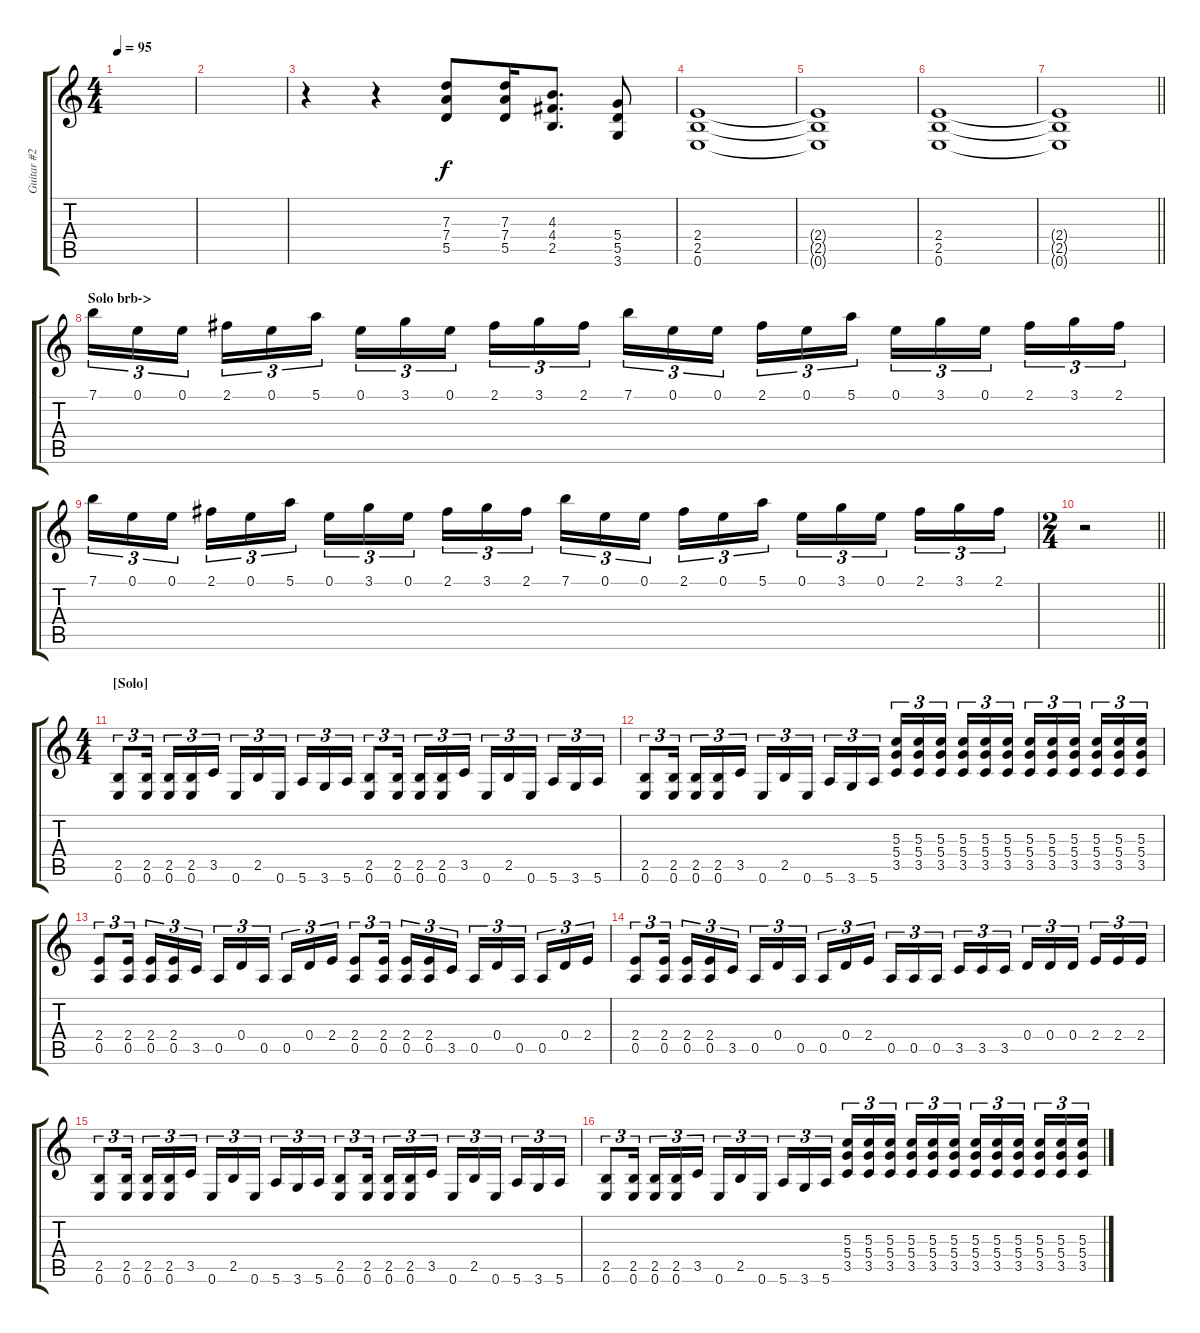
\track ("Guitar #2" "Guitar #2") {instrument distortionguitar}
\staff {score tabs}
\tuning (E4 B3 G3 D3 A2 E2) {hide}
\ts (4 4)
\tempo 95
\clef g2
\ks c
|
|
r.4 r.4 (7.3 7.4 5.5).8 (7.3 7.4 5.5).16 (4.3 4.4 2.5).8{d} (5.4 5.5 3.6).8 |
(2.4 2.5 0.6).1 |
(2.4{t} 2.5{t} 0.6{t}).1 |
(2.4 2.5 0.6).1 |
\barLineRight lightlight
(2.4{t} 2.5{t} 0.6{t}).1 |
\section ("" "Solo brb->")
7.1.16{tu (3 2)} 0.1.16{tu (3 2)} 0.1.16{tu (3 2) beam splitsecondary} 2.1.16{tu (3 2)} 0.1.16{tu (3 2)} 5.1.16{tu (3 2)} 0.1.16{tu (3 2)} 3.1.16{tu (3 2)} 0.1.16{tu (3 2) beam splitsecondary} 2.1.16{tu (3 2)} 3.1.16{tu (3 2)} 2.1.16{tu (3 2)} 7.1.16{tu (3 2)} 0.1.16{tu (3 2)} 0.1.16{tu (3 2) beam splitsecondary} 2.1.16{tu (3 2)} 0.1.16{tu (3 2)} 5.1.16{tu (3 2)} 0.1.16{tu (3 2)} 3.1.16{tu (3 2)} 0.1.16{tu (3 2) beam splitsecondary} 2.1.16{tu (3 2)} 3.1.16{tu (3 2)} 2.1.16{tu (3 2)} |
7.1.16{tu (3 2)} 0.1.16{tu (3 2)} 0.1.16{tu (3 2) beam splitsecondary} 2.1.16{tu (3 2)} 0.1.16{tu (3 2)} 5.1.16{tu (3 2)} 0.1.16{tu (3 2)} 3.1.16{tu (3 2)} 0.1.16{tu (3 2) beam splitsecondary} 2.1.16{tu (3 2)} 3.1.16{tu (3 2)} 2.1.16{tu (3 2)} 7.1.16{tu (3 2)} 0.1.16{tu (3 2)} 0.1.16{tu (3 2) beam splitsecondary} 2.1.16{tu (3 2)} 0.1.16{tu (3 2)} 5.1.16{tu (3 2)} 0.1.16{tu (3 2)} 3.1.16{tu (3 2)} 0.1.16{tu (3 2) beam splitsecondary} 2.1.16{tu (3 2)} 3.1.16{tu (3 2)} 2.1.16{tu (3 2)} |
\ts (2 4)
\barLineRight lightlight
r.2 |
\ts (4 4)
\section ("" "[Solo]")
(2.5 0.6).8{tu (3 2)} (2.5 0.6).16{tu (3 2) beam splitsecondary} (2.5 0.6).16{tu (3 2)} (2.5 0.6).16{tu (3 2)} 3.5.16{tu (3 2)} 0.6.16{tu (3 2)} 2.5.16{tu (3 2)} 0.6.16{tu (3 2) beam splitsecondary} 5.6.16{tu (3 2)} 3.6.16{tu (3 2)} 5.6.16{tu (3 2)} (2.5 0.6).8{tu (3 2)} (2.5 0.6).16{tu (3 2) beam splitsecondary} (2.5 0.6).16{tu (3 2)} (2.5 0.6).16{tu (3 2)} 3.5.16{tu (3 2)} 0.6.16{tu (3 2)} 2.5.16{tu (3 2)} 0.6.16{tu (3 2) beam splitsecondary} 5.6.16{tu (3 2)} 3.6.16{tu (3 2)} 5.6.16{tu (3 2)} |
(2.5 0.6).8{tu (3 2)} (2.5 0.6).16{tu (3 2) beam splitsecondary} (2.5 0.6).16{tu (3 2)} (2.5 0.6).16{tu (3 2)} 3.5.16{tu (3 2)} 0.6.16{tu (3 2)} 2.5.16{tu (3 2)} 0.6.16{tu (3 2) beam splitsecondary} 5.6.16{tu (3 2)} 3.6.16{tu (3 2)} 5.6.16{tu (3 2)} (5.3 5.4 3.5).16{tu (3 2)} (5.3 5.4 3.5).16{tu (3 2)} (5.3 5.4 3.5).16{tu (3 2) beam splitsecondary} (5.3 5.4 3.5).16{tu (3 2)} (5.3 5.4 3.5).16{tu (3 2)} (5.3 5.4 3.5).16{tu (3 2)} (5.3 5.4 3.5).16{tu (3 2)} (5.3 5.4 3.5).16{tu (3 2)} (5.3 5.4 3.5).16{tu (3 2) beam splitsecondary} (5.3 5.4 3.5).16{tu (3 2)} (5.3 5.4 3.5).16{tu (3 2)} (5.3 5.4 3.5).16{tu (3 2)} |
(2.4 0.5).8{tu (3 2)} (2.4 0.5).16{tu (3 2) beam splitsecondary} (2.4 0.5).16{tu (3 2)} (2.4 0.5).16{tu (3 2)} 3.5.16{tu (3 2)} 0.5.16{tu (3 2)} 0.4.16{tu (3 2)} 0.5.16{tu (3 2) beam splitsecondary} 0.5.16{tu (3 2)} 0.4.16{tu (3 2)} 2.4.16{tu (3 2)} (2.4 0.5).8{tu (3 2)} (2.4 0.5).16{tu (3 2) beam splitsecondary} (2.4 0.5).16{tu (3 2)} (2.4 0.5).16{tu (3 2)} 3.5.16{tu (3 2)} 0.5.16{tu (3 2)} 0.4.16{tu (3 2)} 0.5.16{tu (3 2) beam splitsecondary} 0.5.16{tu (3 2)} 0.4.16{tu (3 2)} 2.4.16{tu (3 2)} |
(2.4 0.5).8{tu (3 2)} (2.4 0.5).16{tu (3 2) beam splitsecondary} (2.4 0.5).16{tu (3 2)} (2.4 0.5).16{tu (3 2)} 3.5.16{tu (3 2)} 0.5.16{tu (3 2)} 0.4.16{tu (3 2)} 0.5.16{tu (3 2) beam splitsecondary} 0.5.16{tu (3 2)} 0.4.16{tu (3 2)} 2.4.16{tu (3 2)} 0.5.16{tu (3 2)} 0.5.16{tu (3 2)} 0.5.16{tu (3 2) beam splitsecondary} 3.5.16{tu (3 2)} 3.5.16{tu (3 2)} 3.5.16{tu (3 2)} 0.4.16{tu (3 2)} 0.4.16{tu (3 2)} 0.4.16{tu (3 2) beam splitsecondary} 2.4.16{tu (3 2)} 2.4.16{tu (3 2)} 2.4.16{tu (3 2)} |
(2.5 0.6).8{tu (3 2)} (2.5 0.6).16{tu (3 2) beam splitsecondary} (2.5 0.6).16{tu (3 2)} (2.5 0.6).16{tu (3 2)} 3.5.16{tu (3 2)} 0.6.16{tu (3 2)} 2.5.16{tu (3 2)} 0.6.16{tu (3 2) beam splitsecondary} 5.6.16{tu (3 2)} 3.6.16{tu (3 2)} 5.6.16{tu (3 2)} (2.5 0.6).8{tu (3 2)} (2.5 0.6).16{tu (3 2) beam splitsecondary} (2.5 0.6).16{tu (3 2)} (2.5 0.6).16{tu (3 2)} 3.5.16{tu (3 2)} 0.6.16{tu (3 2)} 2.5.16{tu (3 2)} 0.6.16{tu (3 2) beam splitsecondary} 5.6.16{tu (3 2)} 3.6.16{tu (3 2)} 5.6.16{tu (3 2)} |
(2.5 0.6).8{tu (3 2)} (2.5 0.6).16{tu (3 2) beam splitsecondary} (2.5 0.6).16{tu (3 2)} (2.5 0.6).16{tu (3 2)} 3.5.16{tu (3 2)} 0.6.16{tu (3 2)} 2.5.16{tu (3 2)} 0.6.16{tu (3 2) beam splitsecondary} 5.6.16{tu (3 2)} 3.6.16{tu (3 2)} 5.6.16{tu (3 2)} (5.3 5.4 3.5).16{tu (3 2)} (5.3 5.4 3.5).16{tu (3 2)} (5.3 5.4 3.5).16{tu (3 2) beam splitsecondary} (5.3 5.4 3.5).16{tu (3 2)} (5.3 5.4 3.5).16{tu (3 2)} (5.3 5.4 3.5).16{tu (3 2)} (5.3 5.4 3.5).16{tu (3 2)} (5.3 5.4 3.5).16{tu (3 2)} (5.3 5.4 3.5).16{tu (3 2) beam splitsecondary} (5.3 5.4 3.5).16{tu (3 2)} (5.3 5.4 3.5).16{tu (3 2)} (5.3 5.4 3.5).16{tu (3 2)}
